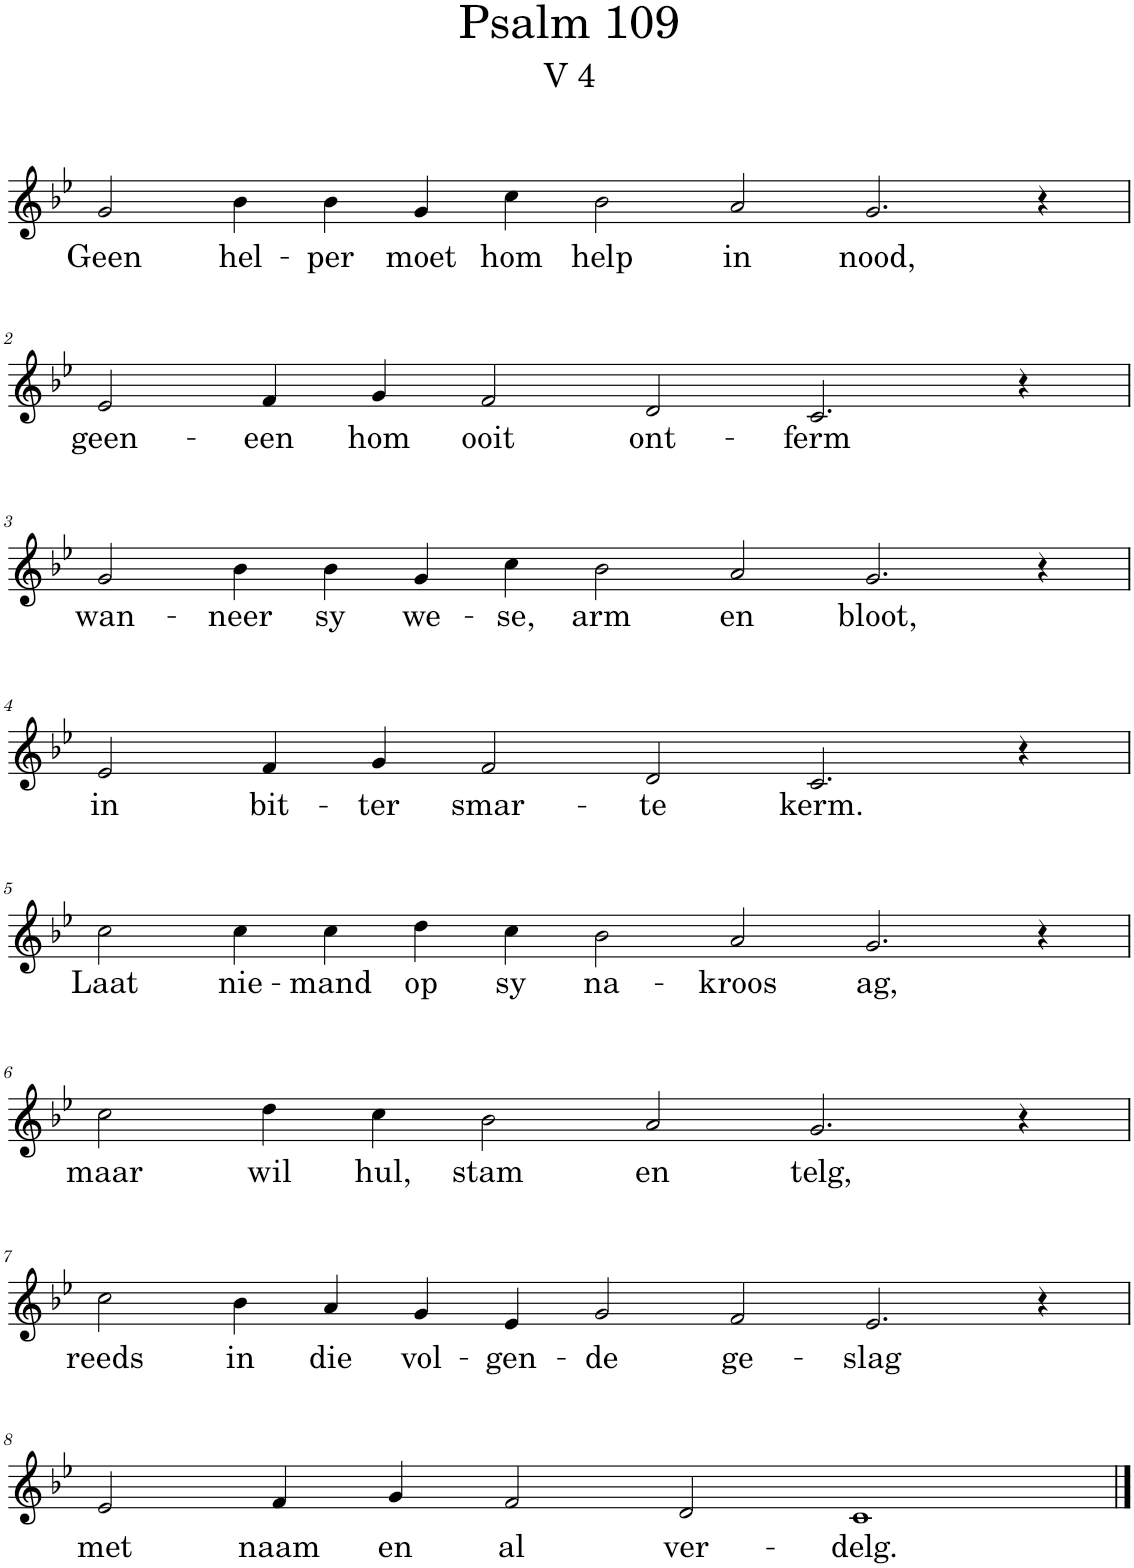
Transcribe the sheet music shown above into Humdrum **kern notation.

**kern	**text
*part1	*part1
*staff1	*staff1
*I"Pipe Organ	*
*I'Org.	*
*clefG2	*
*k[b-e-]	*
*M14/4	*
=1	=1
!	!LO:LY:b
2g/	Geen
!	!LO:LY:b
4b-\	hel-
!	!LO:LY:b
4b-\	-per
!	!LO:LY:b
4g/	moet
!	!LO:LY:b
4cc\	hom
!	!LO:LY:b
2b-\	help
!	!LO:LY:b
2a/	in
!	!LO:LY:b
2.g/	nood,
4r	.
!!LO:LB:g=z
=2	=2
*M12/4	*
!	!LO:LY:b
2e-/	geen-
!	!LO:LY:b
4f/	-een
!	!LO:LY:b
4g/	hom
!	!LO:LY:b
2f/	ooit
!	!LO:LY:b
2d/	ont-
!	!LO:LY:b
2.c/	-ferm
4r	.
!!LO:LB:g=z
=3	=3
*M14/4	*
!	!LO:LY:b
2g/	wan-
!	!LO:LY:b
4b-\	-neer
!	!LO:LY:b
4b-\	sy
!	!LO:LY:b
4g/	we-
!	!LO:LY:b
4cc\	-se,
!	!LO:LY:b
2b-\	arm
!	!LO:LY:b
2a/	en
!	!LO:LY:b
2.g/	bloot,
4r	.
!!LO:LB:g=z
=4	=4
*M12/4	*
!	!LO:LY:b
2e-/	in
!	!LO:LY:b
4f/	bit-
!	!LO:LY:b
4g/	-ter
!	!LO:LY:b
2f/	smar-
!	!LO:LY:b
2d/	-te
!	!LO:LY:b
2.c/	kerm.
4r	.
!!LO:LB:g=z
=5	=5
*M14/4	*
!	!LO:LY:b
2cc\	Laat
!	!LO:LY:b
4cc\	nie-
!	!LO:LY:b
4cc\	-mand
!	!LO:LY:b
4dd\	op
!	!LO:LY:b
4cc\	sy
!	!LO:LY:b
2b-\	na-
!	!LO:LY:b
2a/	-kroos
!	!LO:LY:b
2.g/	ag,
4r	.
!!LO:LB:g=z
=6	=6
*M12/4	*
!	!LO:LY:b
2cc\	maar
!	!LO:LY:b
4dd\	wil
!	!LO:LY:b
4cc\	hul,
!	!LO:LY:b
2b-\	stam
!	!LO:LY:b
2a/	en
!	!LO:LY:b
2.g/	telg,
4r	.
!!LO:LB:g=z
=7	=7
*M14/4	*
!	!LO:LY:b
2cc\	reeds
!	!LO:LY:b
4b-\	in
!	!LO:LY:b
4a/	die
!	!LO:LY:b
4g/	vol-
!	!LO:LY:b
4e-/	-gen-
!	!LO:LY:b
2g/	-de
!	!LO:LY:b
2f/	ge-
!	!LO:LY:b
2.e-/	-slag
4r	.
!!LO:LB:g=z
=8	=8
!	!LO:LY:b
2e-/	met
!	!LO:LY:b
4f/	naam
!	!LO:LY:b
4g/	en
!	!LO:LY:b
2f/	al
!	!LO:LY:b
2d/	ver-
!	!LO:LY:b
1c	-delg.
==	==
*-	*-
